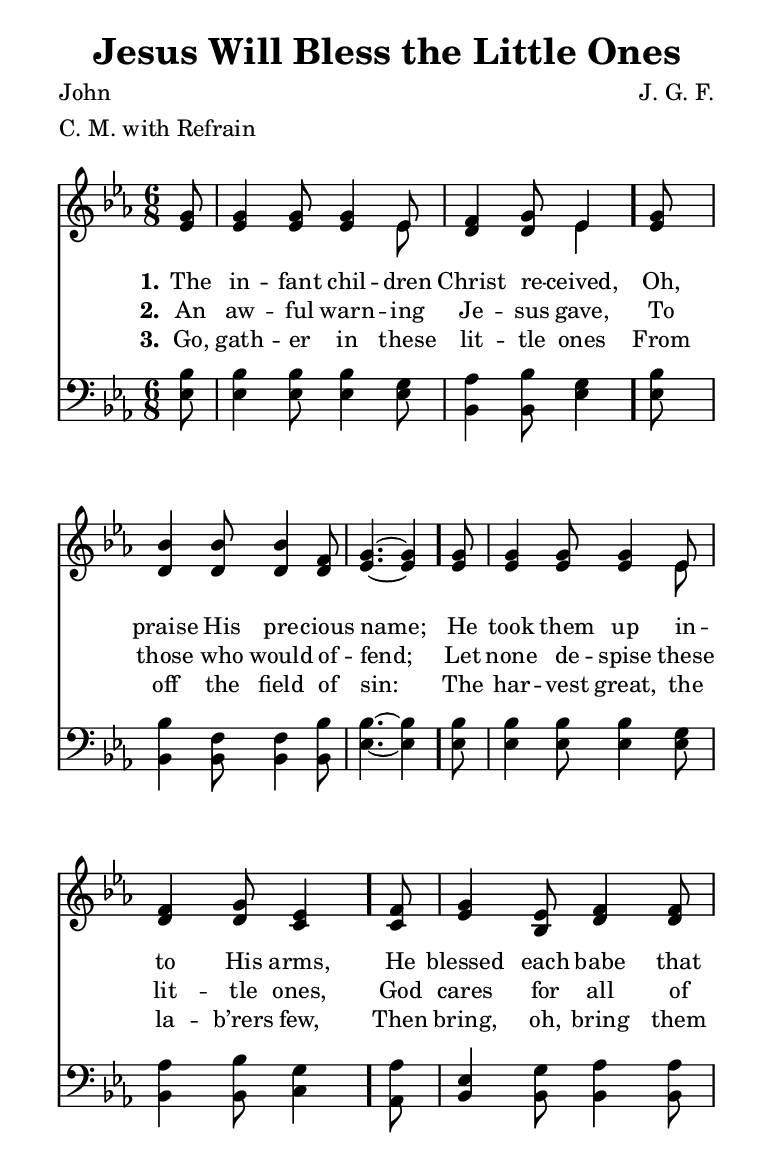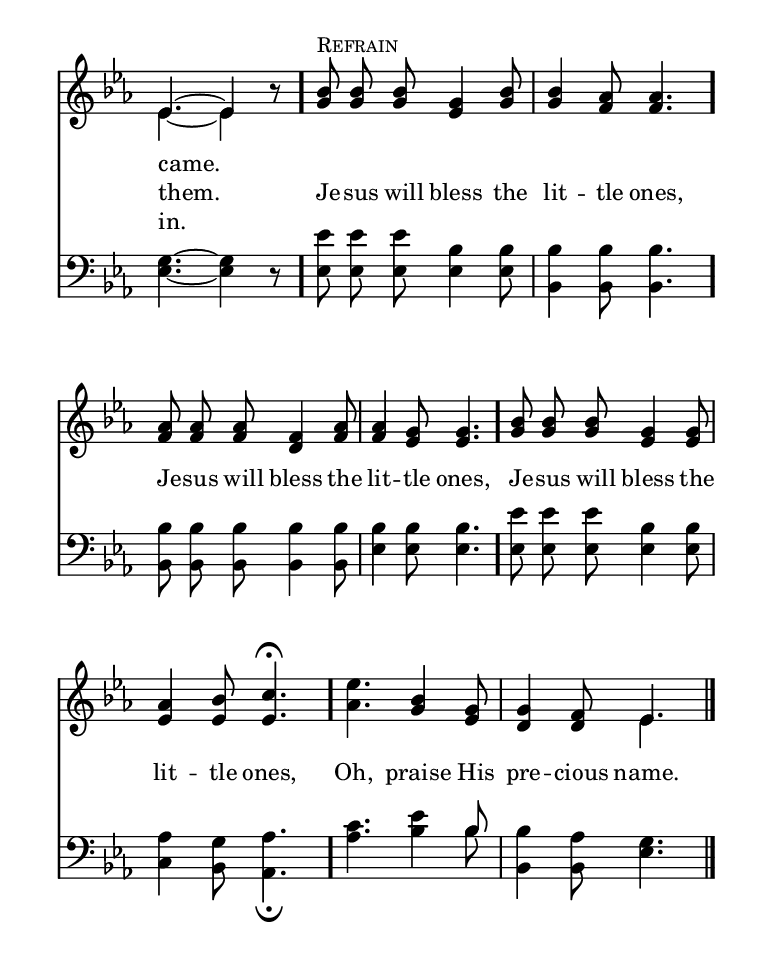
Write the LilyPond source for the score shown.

\include "common/global.ily"
\paper {
  \include "common/paper.ily"
}

\header{
  %children
  hymnnumber = "318"
  title = "Jesus Will Bless the Little Ones"
  tunename = ""
  meter = "C. M. with Refrain"
  poet = "John"
  composer = "J. G. F."
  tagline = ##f
}

ta = { \tempo 4=80 }
tb = { \tempo 4=40 }

global = {
  \include "common/overrides.ily"
  \override Staff.TimeSignature.style = #'numbered
  \time 6/8
  \override Score.MetronomeMark.transparent = ##t % hide all fermata changes too
  \ta
  \key ees \major
  \partial 8
  \autoBeamOff
}

patternA = { \ta c8 | c4 c8 c4 c8 | c4 c8 c4 }
patternB = { \ta c8 | c4 c8 c4 c8 | c4. ~ c4 c8 }
patternC = { \ta c8 c c c4 c8 | c4 c8 c4. }
patternD = { \ta c8 c c c4 c8 | c4 c8 \tb c4.\fermata \ta }
patternE = { \ta c4. c4 c8 | c4 c8 c4. }
patternF = {     c8 c c c4 c8 | c4 c8     c4._\fermata }

notesSoprano = {
\global
\relative c'' {

  \changePitch \patternA { g | g g g ees | f g ees }
  \changePitch \patternB { g | bes bes bes f | g g } \eogbreak
  \changePitch \patternA { g | g g g ees | f g ees }
  \changePitch \patternB { f | g ees f f | ees ees r } \eogbreak

  << s^\markup { \small \caps "Refrain" }
  \changePitch \patternC { bes' bes bes g bes | bes aes aes } >>
  \changePitch \patternC { aes aes aes f aes | aes g g } \eogbreak
  \changePitch \patternD { bes bes bes g g | aes bes c }
  \changePitch \patternE { ees bes g | g f ees }

  \bar "|."

}
}

notesAlto = {
\global
\relative e' {

  \changePitch \patternA { ees | ees ees ees ees | d d ees }
  \changePitch \patternB { ees | d d d d | ees ees }
  \changePitch \patternA { ees | ees ees ees ees | d d c }
  \changePitch \patternB { c | ees bes d d | ees ees r }

  \changePitch \patternC { g g g ees g | g f f }
  \changePitch \patternC { f f f d f | f ees ees }
  \changePitch \patternD { g g g ees ees | ees ees ees }
  \changePitch \patternE { aes g ees | d d ees }

}
}

notesTenor = {
\global
\relative a {

  \changePitch \patternA { bes | bes bes bes g | aes bes g }
  \changePitch \patternB { bes | bes f f bes | bes bes }
  \changePitch \patternA { bes | bes bes bes g | aes bes g }
  \changePitch \patternB { aes | ees g aes aes | g g r }

  \changePitch \patternC { ees' ees ees bes bes | bes bes bes }
  \changePitch \patternC { bes bes bes bes bes | bes bes bes }
  \changePitch \patternF { ees ees ees bes bes | aes g aes }
  \changePitch \patternE { c ees bes | bes aes g }

}
}

notesBass = {
\global
\relative f {

  \changePitch \patternA { ees | ees ees ees ees | bes bes ees }
  \changePitch \patternB { ees | bes bes bes bes | ees ees }
  \changePitch \patternA { ees | ees ees ees ees | bes bes c }
  \changePitch \patternB { aes | bes bes bes bes | ees ees r }

  \changePitch \patternC { ees ees ees ees ees | bes bes bes }
  \changePitch \patternC { bes bes bes bes bes | ees ees ees }
  \changePitch \patternF { ees ees ees ees ees | c bes aes }
  \changePitch \patternE { aes' bes bes | bes, bes | ees }

}
}

Refrain = \lyricmode {

Je -- sus will bless the lit -- tle ones, \bar "."
Je -- sus will bless the lit -- tle ones, \bar "."
Je -- sus will bless the lit -- tle ones, \bar "."
Oh, praise His pre -- cious name. \bar "."

}

wordsA = \lyricmode {
\set stanza = "1."

The in -- fant chil -- dren Christ re -- ceived, \bar "."
Oh, praise His pre -- cious name; \bar "."
He took them up in -- to His arms, \bar "."
He blessed each babe that came. \bar "." % blue book has "blest" but that is adjectival only (past participle, not past tense verb)

}

wordsB = \lyricmode {
\set stanza = "2."

An aw -- ful warn -- ing Je -- sus gave,
To those who would of -- fend;
Let none de -- spise these lit -- tle ones,
God cares for all of them.

\Refrain

}

wordsC = \lyricmode {
\set stanza = "3."

Go, gath -- er in these lit -- tle ones
From off the field of sin:
The har -- vest great, the la -- b’rers few,
Then bring, oh, bring them in.

}

\score {
  \context ChoirStaff <<
    \context Staff = upper <<
      \set Staff.autoBeaming = ##f
      \set ChoirStaff.systemStartDelimiter = #'SystemStartBar
      \set ChoirStaff.printPartCombineTexts = ##f
      \partcombine #'(2 . 11) \notesSoprano \notesAlto
      \context NullVoice = sopranos { \voiceOne << \notesSoprano >> }
      \context Lyrics = one   \lyricsto sopranos \wordsA
      \context Lyrics = two   \lyricsto sopranos \wordsB
      \context Lyrics = three \lyricsto sopranos \wordsC
    >>
    \context Staff = men <<
      \set Staff.autoBeaming = ##f
      \clef bass
      \set ChoirStaff.printPartCombineTexts = ##f
      \partcombine #'(2 . 11) \notesTenor \notesBass
    >>
  >>
  \layout {
    \include "common/layout.ily"
  }
  \midi{
    \include "common/midi.ily"
  }
}

\version "2.19.49"  % necessary for upgrading to future LilyPond versions.

% vi:set et ts=2 sw=2 ai nocindent syntax=lilypond:
